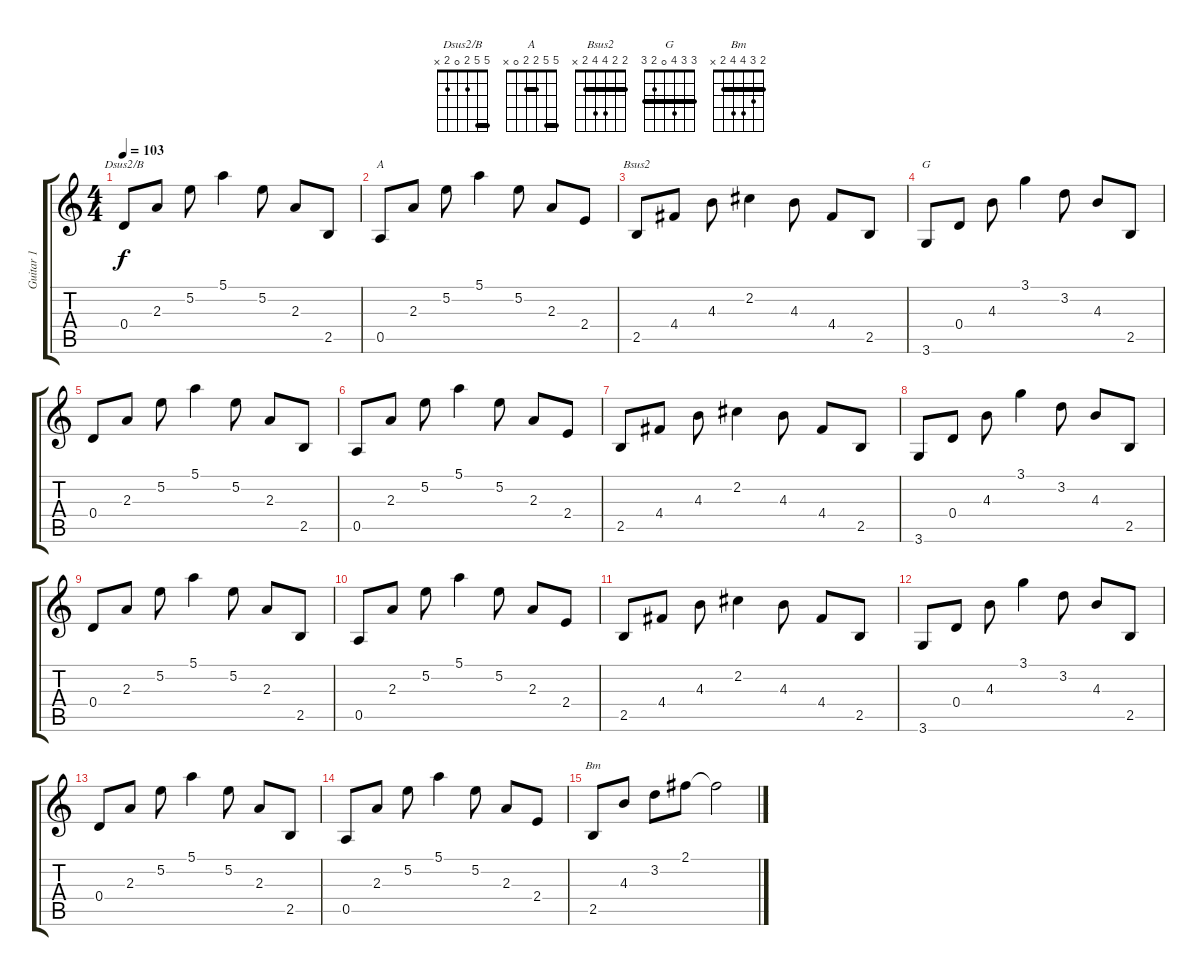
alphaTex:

\track ("Guitar 1" "Guitar 1") {instrument acousticguitarnylon}
\staff {score tabs}
\tuning (E4 B3 G3 D3 A2 E2) {hide}
\chord ("Dsus2/B" 5 5 2 0 2 x) {barre 5}
\chord ("A" 5 5 2 2 0 x) {barre (2 5)}
\chord ("Bsus2" 2 2 4 4 2 x) {barre 2}
\chord ("G" 3 3 4 0 2 3) {barre 3}
\chord ("Bm" 2 3 4 4 2 x) {barre 2}
\ts (4 4)
\tempo 103
\clef g2
\ks c
0.4.8{ch "Dsus2/B" dy f} 2.3.8 5.2.8 5.1.4 5.2.8 2.3.8 2.5.8 |
0.5.8{ch "A"} 2.3.8 5.2.8 5.1.4 5.2.8 2.3.8 2.4.8 |
2.5.8{ch "Bsus2"} 4.4.8 4.3.8 2.2.4 4.3.8 4.4.8 2.5.8 |
3.6.8{ch "G"} 0.4.8 4.3.8 3.1.4 3.2.8 4.3.8 2.5.8 |
0.4.8 2.3.8 5.2.8 5.1.4 5.2.8 2.3.8 2.5.8 |
0.5.8 2.3.8 5.2.8 5.1.4 5.2.8 2.3.8 2.4.8 |
2.5.8 4.4.8 4.3.8 2.2.4 4.3.8 4.4.8 2.5.8 |
3.6.8 0.4.8 4.3.8 3.1.4 3.2.8 4.3.8 2.5.8 |
0.4.8 2.3.8 5.2.8 5.1.4 5.2.8 2.3.8 2.5.8 |
0.5.8 2.3.8 5.2.8 5.1.4 5.2.8 2.3.8 2.4.8 |
2.5.8 4.4.8 4.3.8 2.2.4 4.3.8 4.4.8 2.5.8 |
3.6.8 0.4.8 4.3.8 3.1.4 3.2.8 4.3.8 2.5.8 |
0.4.8 2.3.8 5.2.8 5.1.4 5.2.8 2.3.8 2.5.8 |
0.5.8 2.3.8 5.2.8 5.1.4 5.2.8 2.3.8 2.4.8 |
2.5.8{ch "Bm"} 4.3.8 3.2.8 2.1.8 2.1{t}.2
